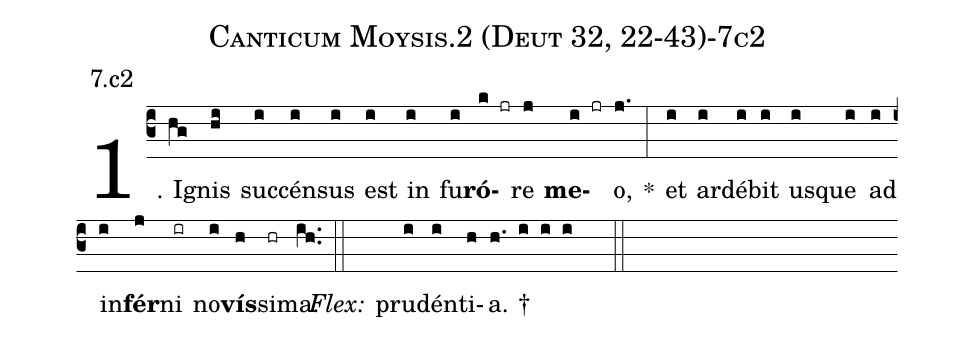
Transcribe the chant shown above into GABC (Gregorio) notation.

name: Canticum Moysis.2 (Deut 32, 22-43)-7c2;
annotation: 7.c2;
%%
(c3)1. I(hg)gnis(hi) suc(i)cén(i)sus(i) est(i) in(i) fu(i)<b>ró</b>(k jr)re(j) <b>me</b>(i jr)o,(j.) *(:) et(i) ar(i)dé(i)bit(i) us(i)que(i) ad(i) in(i)<b>fér</b>(j)ni(ir) no(i)<b>vís</b>(h)si(hr)ma.(ih..) (::)
<i>Flex:</i>()  pru(i)dén(i)ti(h)a. †(h. i i i  ::)
